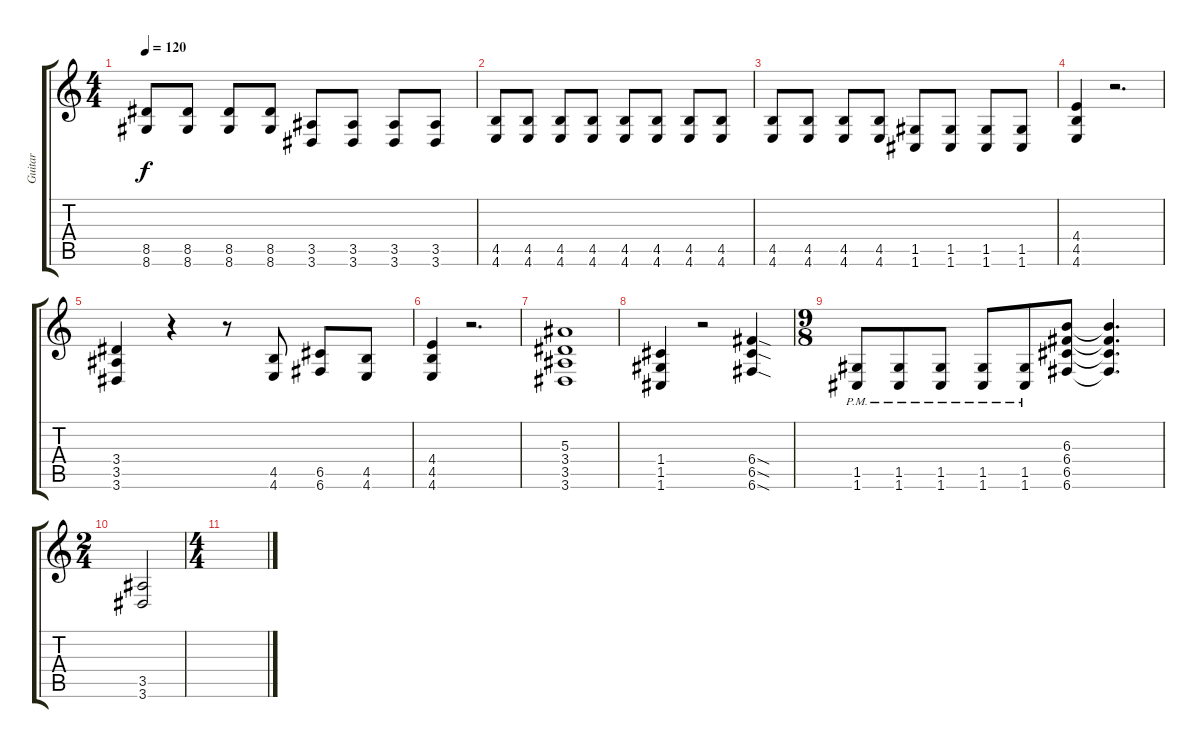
\track ("Guitar" "Guitar") {instrument acousticguitarsteel}
\staff {score tabs}
\tuning (D4 A3 F3 C3 G2 C2) {hide}
\ts (4 4)
\tempo 120
\clef g2
\ks c
(8.5 8.6).8{dy f} (8.5 8.6).8 (8.5 8.6).8 (8.5 8.6).8 (3.5 3.6).8 (3.5 3.6).8 (3.5 3.6).8 (3.5 3.6).8 |
(4.5 4.6).8 (4.5 4.6).8 (4.5 4.6).8 (4.5 4.6).8 (4.5 4.6).8 (4.5 4.6).8 (4.5 4.6).8 (4.5 4.6).8 |
(4.5 4.6).8 (4.5 4.6).8 (4.5 4.6).8 (4.5 4.6).8 (1.5 1.6).8 (1.5 1.6).8 (1.5 1.6).8 (1.5 1.6).8 |
(4.4 4.5 4.6).4 r.2{d} |
(3.4 3.5 3.6).4 r.4 r.8 (4.5 4.6).8 (6.5 6.6).8 (4.5 4.6).8 |
(4.4 4.5 4.6).4 r.2{d} |
(5.3 3.4 3.5 3.6).1 |
(1.4 1.5 1.6).4 r.2 (6.4{sod} 6.5{sod} 6.6{sod}).4 |
\ts (9 8)
(1.5{pm} 1.6{pm}).8 (1.5{pm} 1.6{pm}).8 (1.5{pm} 1.6{pm}).8 (1.5{pm} 1.6{pm}).8 (1.5{pm} 1.6{pm}).8 (6.3 6.4 6.5 6.6).8 (6.3{t} 6.4{t} 6.5{t} 6.6{t}).4{d} |
\ts (2 4)
(3.5 3.6).2 |
\ts (4 4)
